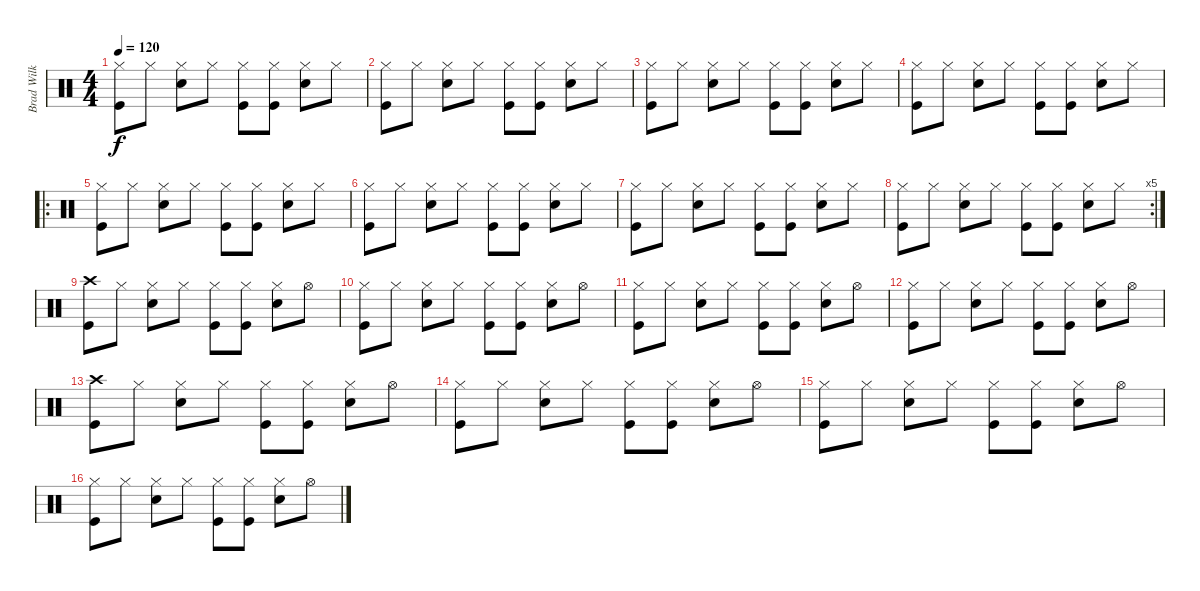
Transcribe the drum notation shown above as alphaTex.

\track ("Brad Wilk (Drums)" "Brad Wilk ") {instrument percussion}
\staff {score}
\articulation defaults
\ts (4 4)
\tempo 120
\clef neutral
\ks c
("Hi-Hat (closed)" "Kick (hit)").8{dy f} "Hi-Hat (closed)".8 ("Hi-Hat (closed)" "Electric Snare (hit)").8 "Hi-Hat (closed)".8 ("Hi-Hat (closed)" "Kick (hit)").8 ("Hi-Hat (closed)" "Kick (hit)").8 ("Hi-Hat (closed)" "Electric Snare (hit)").8 "Hi-Hat (closed)".8 |
("Hi-Hat (closed)" "Kick (hit)").8 "Hi-Hat (closed)".8 ("Hi-Hat (closed)" "Electric Snare (hit)").8 "Hi-Hat (closed)".8 ("Hi-Hat (closed)" "Kick (hit)").8 ("Hi-Hat (closed)" "Kick (hit)").8 ("Hi-Hat (closed)" "Electric Snare (hit)").8 "Hi-Hat (closed)".8 |
("Hi-Hat (closed)" "Kick (hit)").8 "Hi-Hat (closed)".8 ("Hi-Hat (closed)" "Electric Snare (hit)").8 "Hi-Hat (closed)".8 ("Hi-Hat (closed)" "Kick (hit)").8 ("Hi-Hat (closed)" "Kick (hit)").8 ("Hi-Hat (closed)" "Electric Snare (hit)").8 "Hi-Hat (closed)".8 |
("Hi-Hat (closed)" "Kick (hit)").8 "Hi-Hat (closed)".8 ("Hi-Hat (closed)" "Electric Snare (hit)").8 "Hi-Hat (closed)".8 ("Hi-Hat (closed)" "Kick (hit)").8 ("Hi-Hat (closed)" "Kick (hit)").8 ("Hi-Hat (closed)" "Electric Snare (hit)").8 "Hi-Hat (closed)".8 |
\ro
("Hi-Hat (closed)" "Kick (hit)").8 "Hi-Hat (closed)".8 ("Hi-Hat (closed)" "Electric Snare (hit)").8 "Hi-Hat (closed)".8 ("Hi-Hat (closed)" "Kick (hit)").8 ("Hi-Hat (closed)" "Kick (hit)").8 ("Hi-Hat (closed)" "Electric Snare (hit)").8 "Hi-Hat (closed)".8 |
("Hi-Hat (closed)" "Kick (hit)").8 "Hi-Hat (closed)".8 ("Hi-Hat (closed)" "Electric Snare (hit)").8 "Hi-Hat (closed)".8 ("Hi-Hat (closed)" "Kick (hit)").8 ("Hi-Hat (closed)" "Kick (hit)").8 ("Hi-Hat (closed)" "Electric Snare (hit)").8 "Hi-Hat (closed)".8 |
("Hi-Hat (closed)" "Kick (hit)").8 "Hi-Hat (closed)".8 ("Hi-Hat (closed)" "Electric Snare (hit)").8 "Hi-Hat (closed)".8 ("Hi-Hat (closed)" "Kick (hit)").8 ("Hi-Hat (closed)" "Kick (hit)").8 ("Hi-Hat (closed)" "Electric Snare (hit)").8 "Hi-Hat (closed)".8 |
\rc 5
("Hi-Hat (closed)" "Kick (hit)").8 "Hi-Hat (closed)".8 ("Hi-Hat (closed)" "Electric Snare (hit)").8 "Hi-Hat (closed)".8 ("Hi-Hat (closed)" "Kick (hit)").8 ("Hi-Hat (closed)" "Kick (hit)").8 ("Hi-Hat (closed)" "Electric Snare (hit)").8 "Hi-Hat (closed)".8 |
("Crash high (hit)" "Kick (hit)").8 "Hi-Hat (closed)".8 ("Hi-Hat (closed)" "Electric Snare (hit)").8 "Hi-Hat (closed)".8 ("Hi-Hat (closed)" "Kick (hit)").8 ("Hi-Hat (closed)" "Kick (hit)").8 ("Hi-Hat (closed)" "Electric Snare (hit)").8 "Hi-Hat (open)".8 |
("Hi-Hat (closed)" "Kick (hit)").8 "Hi-Hat (closed)".8 ("Hi-Hat (closed)" "Electric Snare (hit)").8 "Hi-Hat (closed)".8 ("Hi-Hat (closed)" "Kick (hit)").8 ("Hi-Hat (closed)" "Kick (hit)").8 ("Hi-Hat (closed)" "Electric Snare (hit)").8 "Hi-Hat (open)".8 |
("Hi-Hat (closed)" "Kick (hit)").8 "Hi-Hat (closed)".8 ("Hi-Hat (closed)" "Electric Snare (hit)").8 "Hi-Hat (closed)".8 ("Hi-Hat (closed)" "Kick (hit)").8 ("Hi-Hat (closed)" "Kick (hit)").8 ("Hi-Hat (closed)" "Electric Snare (hit)").8 "Hi-Hat (open)".8 |
("Hi-Hat (closed)" "Kick (hit)").8 "Hi-Hat (closed)".8 ("Hi-Hat (closed)" "Electric Snare (hit)").8 "Hi-Hat (closed)".8 ("Hi-Hat (closed)" "Kick (hit)").8 ("Hi-Hat (closed)" "Kick (hit)").8 ("Hi-Hat (closed)" "Electric Snare (hit)").8 "Hi-Hat (open)".8 |
("Crash high (hit)" "Kick (hit)").8 "Hi-Hat (closed)".8 ("Hi-Hat (closed)" "Electric Snare (hit)").8 "Hi-Hat (closed)".8 ("Hi-Hat (closed)" "Kick (hit)").8 ("Hi-Hat (closed)" "Kick (hit)").8 ("Hi-Hat (closed)" "Electric Snare (hit)").8 "Hi-Hat (open)".8 |
("Hi-Hat (closed)" "Kick (hit)").8 "Hi-Hat (closed)".8 ("Hi-Hat (closed)" "Electric Snare (hit)").8 "Hi-Hat (closed)".8 ("Hi-Hat (closed)" "Kick (hit)").8 ("Hi-Hat (closed)" "Kick (hit)").8 ("Hi-Hat (closed)" "Electric Snare (hit)").8 "Hi-Hat (open)".8 |
("Hi-Hat (closed)" "Kick (hit)").8 "Hi-Hat (closed)".8 ("Hi-Hat (closed)" "Electric Snare (hit)").8 "Hi-Hat (closed)".8 ("Hi-Hat (closed)" "Kick (hit)").8 ("Hi-Hat (closed)" "Kick (hit)").8 ("Hi-Hat (closed)" "Electric Snare (hit)").8 "Hi-Hat (open)".8 |
("Hi-Hat (closed)" "Kick (hit)").8 "Hi-Hat (closed)".8 ("Hi-Hat (closed)" "Electric Snare (hit)").8 "Hi-Hat (closed)".8 ("Hi-Hat (closed)" "Kick (hit)").8 ("Hi-Hat (closed)" "Kick (hit)").8 ("Hi-Hat (closed)" "Electric Snare (hit)").8 "Hi-Hat (open)".8
